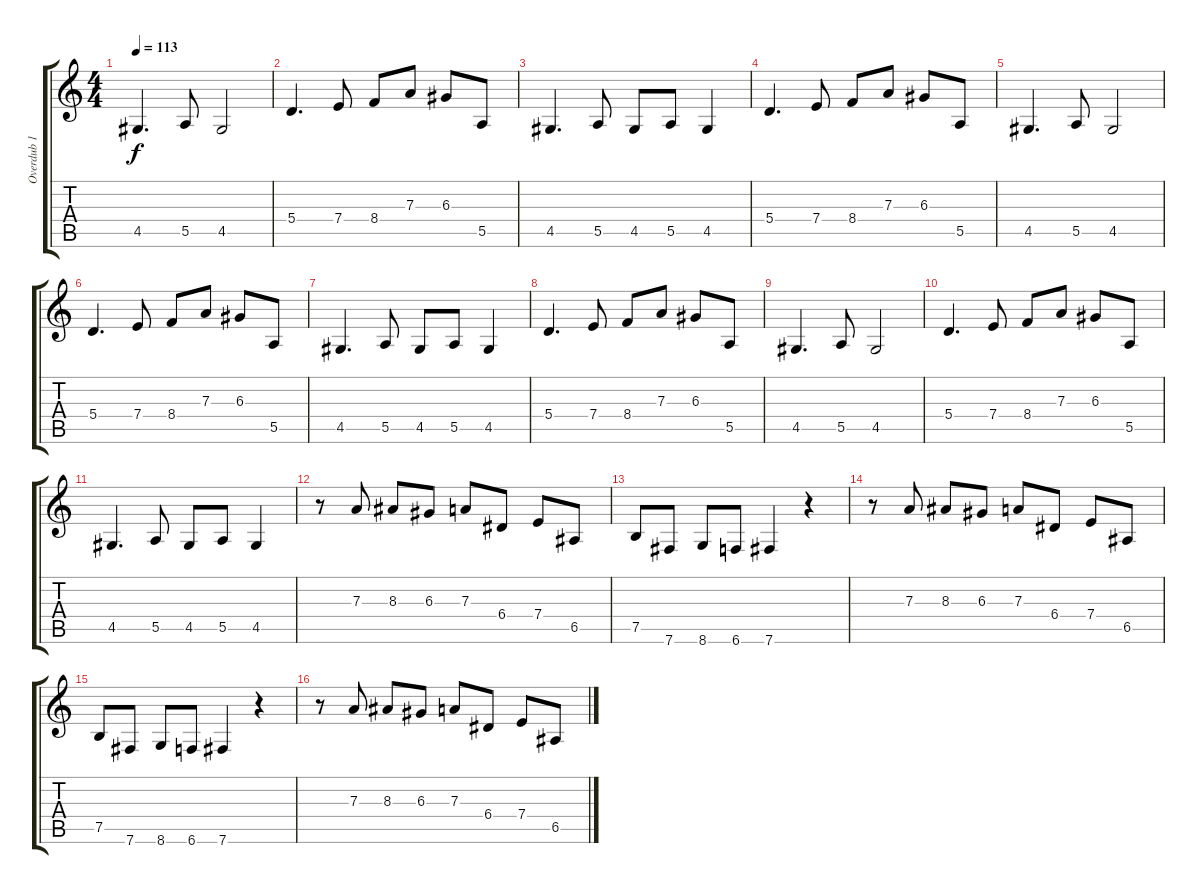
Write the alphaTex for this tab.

\track ("Overdub 1" "Overdub 1") {instrument distortionguitar}
\staff {score tabs}
\tuning (B3 Gb3 D3 A2 E2 B1) {hide}
\ts (4 4)
\tempo 113
\clef g2
\ks c
4.5.4{d dy f} 5.5.8 4.5.2 |
5.4.4{d} 7.4.8 8.4.8 7.3.8 6.3.8 5.5.8 |
4.5.4{d} 5.5.8 4.5.8 5.5.8 4.5.4 |
5.4.4{d} 7.4.8 8.4.8 7.3.8 6.3.8 5.5.8 |
4.5.4{d} 5.5.8 4.5.2 |
5.4.4{d} 7.4.8 8.4.8 7.3.8 6.3.8 5.5.8 |
4.5.4{d} 5.5.8 4.5.8 5.5.8 4.5.4 |
5.4.4{d} 7.4.8 8.4.8 7.3.8 6.3.8 5.5.8 |
4.5.4{d} 5.5.8 4.5.2 |
5.4.4{d} 7.4.8 8.4.8 7.3.8 6.3.8 5.5.8 |
4.5.4{d} 5.5.8 4.5.8 5.5.8 4.5.4 |
r.8 7.3.8 8.3.8 6.3.8 7.3.8 6.4.8 7.4.8 6.5.8 |
7.5.8 7.6.8 8.6.8 6.6.8 7.6.4 r.4 |
r.8 7.3.8 8.3.8 6.3.8 7.3.8 6.4.8 7.4.8 6.5.8 |
7.5.8 7.6.8 8.6.8 6.6.8 7.6.4 r.4 |
r.8 7.3.8 8.3.8 6.3.8 7.3.8 6.4.8 7.4.8 6.5.8
